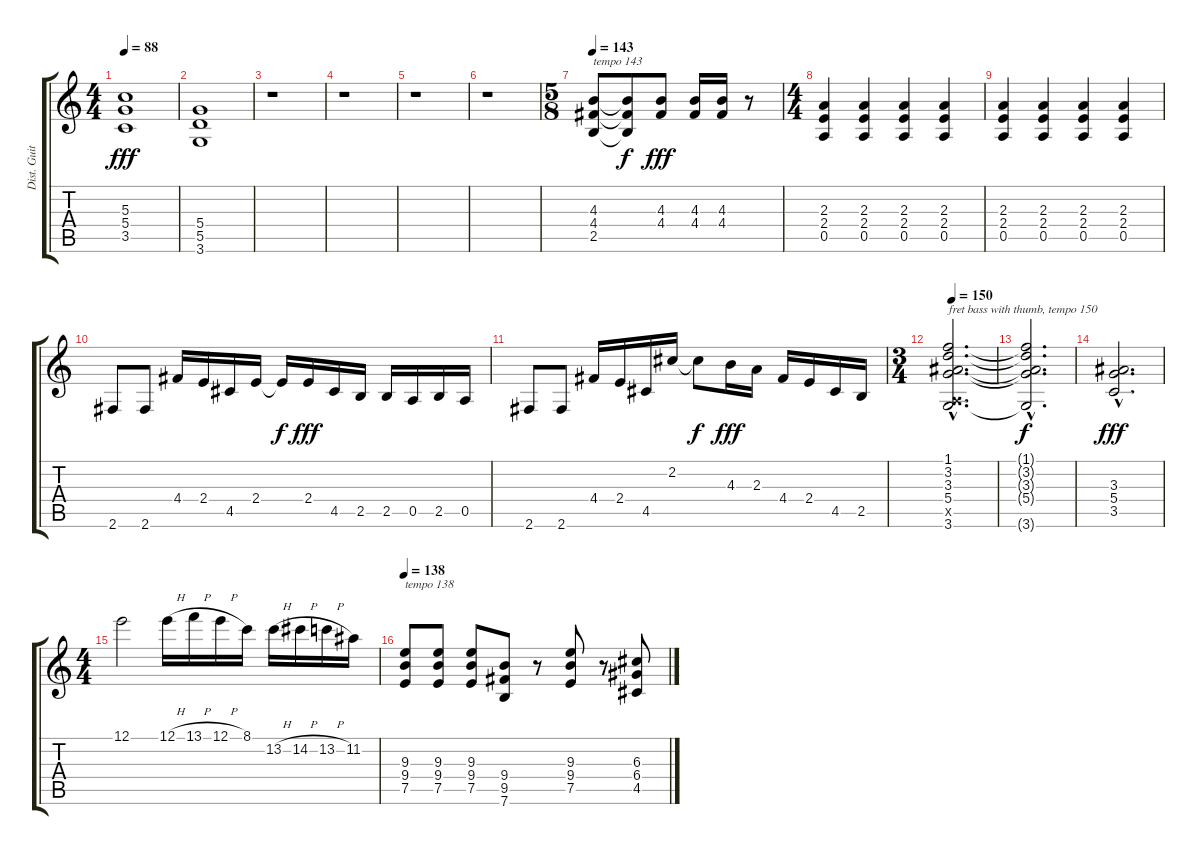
\track ("Dist. Guitar 2" "Dist. Guit") {instrument distortionguitar}
\staff {score tabs}
\tuning (E4 B3 G3 D3 A2 E2) {hide}
\ts (4 4)
\tempo 88
\clef g2
\ks c
(5.3 5.4 3.5).1{dy fff} |
(5.4 5.5 3.6).1 |
r.1 |
r.1 |
r.1 |
r.1 |
\ts (5 8)
\tempo 143
(4.3 4.4 2.5).8{txt "tempo 143" volume 9} (4.3{t} 4.4{t} 2.5{t}).8{dy f} (4.3 4.4).8{dy fff} (4.3 4.4).16 (4.3 4.4).16 r.8 |
\ts (4 4)
(2.3 2.4 0.5).4 (2.3 2.4 0.5).4 (2.3 2.4 0.5).4 (2.3 2.4 0.5).4 |
(2.3 2.4 0.5).4 (2.3 2.4 0.5).4 (2.3 2.4 0.5).4 (2.3 2.4 0.5).4 |
2.6.8 2.6.8 4.4.16 2.4.16 4.5.16 2.4.16 2.4{t}.16{dy f} 2.4.16{dy fff} 4.5.16 2.5.16 2.5.16 0.5.16 2.5.16 0.5.16 |
2.6.8 2.6.8 4.4.16 2.4.16 4.5.16 2.2.16 2.2{t}.8{dy f} 4.3.16{dy fff} 2.3.16 4.4.16 2.4.16 4.5.16 2.5.16 |
\ts (3 4)
\tempo 150
(1.1{hac} 3.2{hac} 3.3{hac} 5.4{hac} 0.5{hac x} 3.6{hac}).2{d txt "fret bass with thumb, tempo 150"} |
(1.1{hac t} 3.2{hac t} 3.3{hac t} 5.4{hac t} 3.6{hac t}).2{d dy f} |
(3.3{hac} 5.4{hac} 3.5{hac}).2{d dy fff} |
\ts (4 4)
12.1.2 12.1{h}.16 13.1{h}.16 12.1{h}.16 8.1.16 13.2{h}.16 14.2{h}.16 13.2{h}.16 11.2.16 |
\tempo 138
(9.3 9.4 7.5).8{txt "tempo 138"} (9.3 9.4 7.5).8 (9.3 9.4 7.5).8 (9.4 9.5 7.6).8 r.8 (9.3 9.4 7.5).8 r.8 (6.3 6.4 4.5).8
